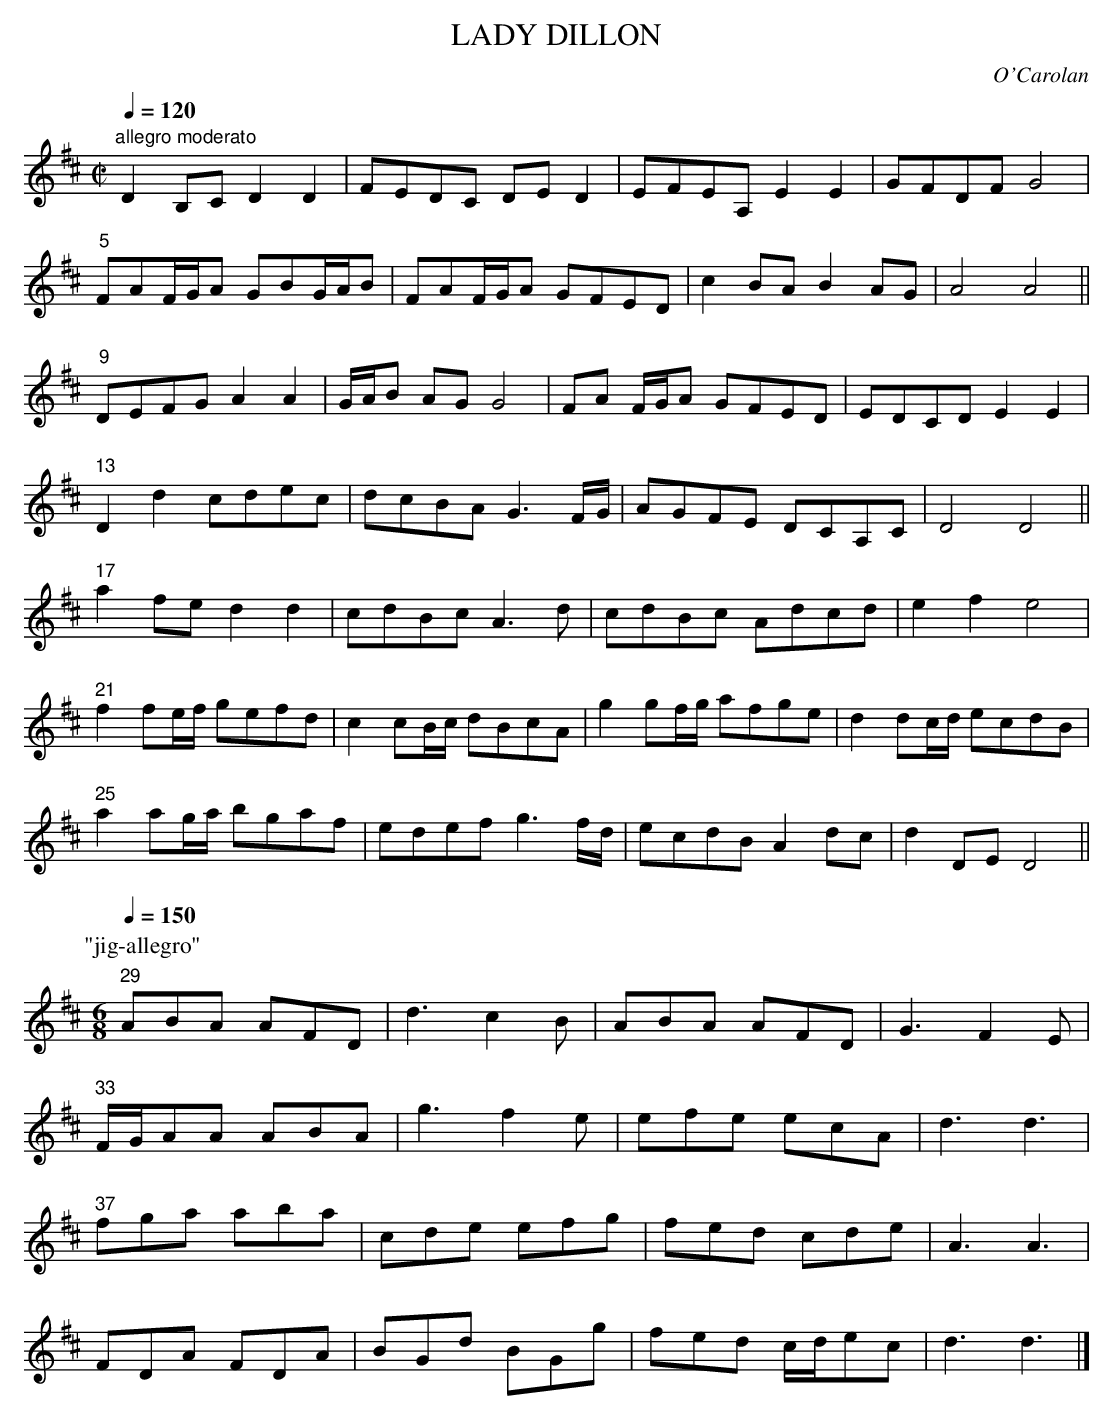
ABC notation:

X:1
T:LADY DILLON
C:O'Carolan
M:C|
Q:1/4=120
L:1/8
K:D
"allegro moderato"
D2B,C D2D2|FEDC DED2|EFEA, E2E2|GFDF G4|
"5"FAF/G/A GBG/A/B|FAF/G/A GFED|c2BA B2AG|A4 A4||
"9"DEFG A2A2|G/A/B AG G4|FA F/G/A GFED|EDCD E2E2|
"13"D2d2 cdec|dcBA G3F/G/|AGFE DCA,C|D4D4||
"17"a2fe d2d2|cdBc A3d|cdBc Adcd|e2f2 e4|
"21"f2fe/f/ gefd|c2cB/c/ dBcA|g2gf/g/ afge|d2dc/d/ ecdB|
"25"a2ag/a/ bgaf|edef g3f/d/|ecdB A2dc|d2DE D4||
P:"jig-allegro"
M:6/8
Q:1/4=150
"29"ABA AFD|d3 c2B|ABA AFD|G3 F2E|
"33"F/G/AA ABA|g3 f2e|efe ecA|d3 d3|
"37"fga aba|cde efg|fed cde|A3 A3|
FDA FDA|BGd BGg|fed c/d/ec|d3 d3|]
